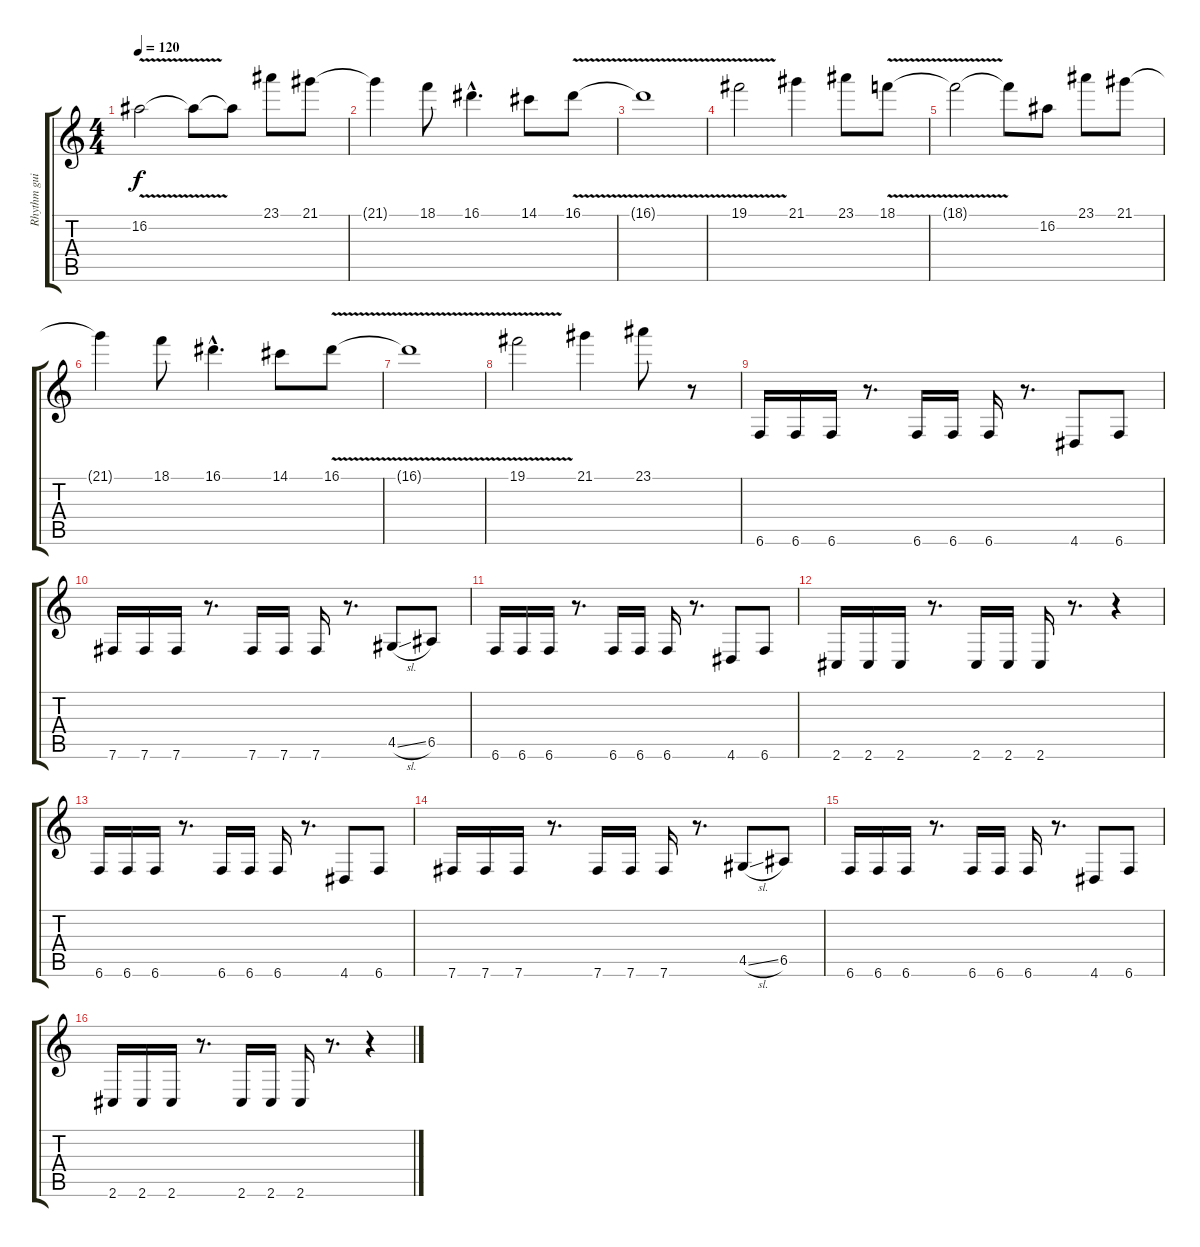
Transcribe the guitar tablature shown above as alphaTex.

\track ("Rhythm guitar I" "Rhythm gui") {instrument distortionguitar}
\staff {score tabs}
\tuning (B3 Gb3 D3 A2 E2 B1) {hide}
\ts (4 4)
\tempo 120
\clef g2
\ks c
16.2{v}.2{dy f instrument distortionguitar} 16.2{t}.8 16.2{t}.8 23.1.8 21.1.8 |
21.1{t}.4 18.1.8 16.1{hac}.4{d} 14.1.8 16.1{v}.8 |
16.1{t}.1 |
19.1{v}.2 21.1.4 23.1.8 18.1{v}.8 |
18.1{t}.2 18.1{t}.8 16.2.8 23.1.8 21.1.8 |
21.1{t}.4 18.1.8 16.1{hac}.4{d} 14.1.8 16.1{v}.8 |
16.1{t}.1 |
19.1{v}.2 21.1.4 23.1.8 r.8 |
6.6.16 6.6.16 6.6.16 r.8{d} 6.6.16 6.6.16 6.6.16 r.8{d} 4.6.8 6.6.8 |
7.6.16 7.6.16 7.6.16 r.8{d} 7.6.16 7.6.16 7.6.16 r.8{d} 4.5{sl}.8 6.5.8 |
6.6.16 6.6.16 6.6.16 r.8{d} 6.6.16 6.6.16 6.6.16 r.8{d} 4.6.8 6.6.8 |
2.6.16 2.6.16 2.6.16 r.8{d} 2.6.16 2.6.16 2.6.16 r.8{d} r.4 |
6.6.16 6.6.16 6.6.16 r.8{d} 6.6.16 6.6.16 6.6.16 r.8{d} 4.6.8 6.6.8 |
7.6.16 7.6.16 7.6.16 r.8{d} 7.6.16 7.6.16 7.6.16 r.8{d} 4.5{sl}.8 6.5.8 |
6.6.16 6.6.16 6.6.16 r.8{d} 6.6.16 6.6.16 6.6.16 r.8{d} 4.6.8 6.6.8 |
2.6.16 2.6.16 2.6.16 r.8{d} 2.6.16 2.6.16 2.6.16 r.8{d} r.4
